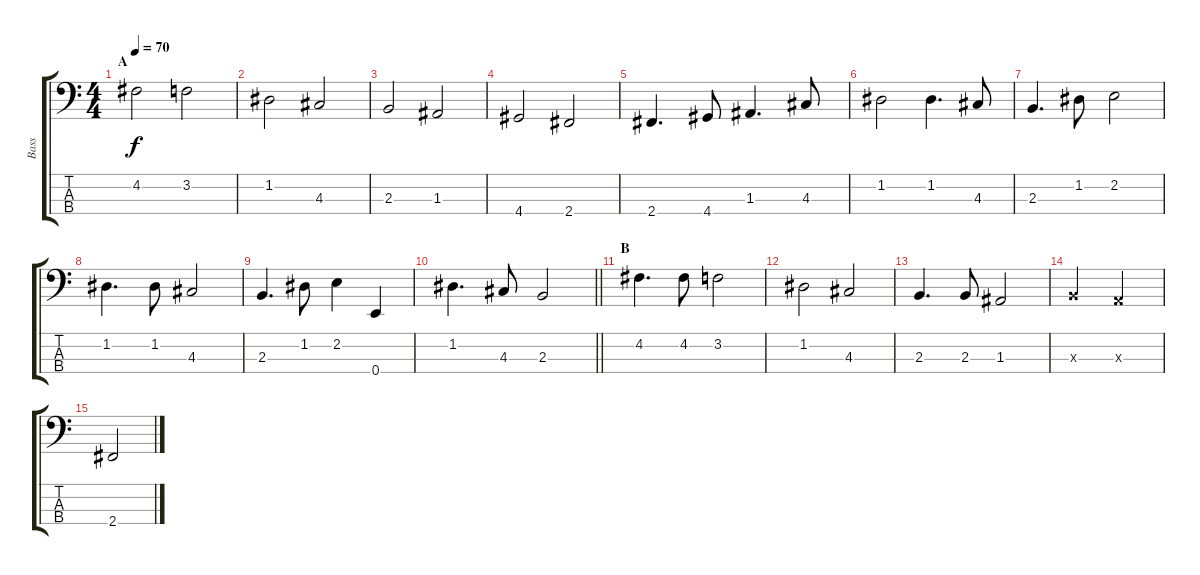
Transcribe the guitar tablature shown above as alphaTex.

\track ("Bass" "Bass") {instrument electricbassfinger}
\staff {score tabs}
\tuning (G2 D2 A1 E1) {hide}
\ts (4 4)
\section ("" "A")
\tempo 70
\clef f4
\ks c
4.2.2{dy f instrument electricbassfinger} 3.2.2 |
1.2.2 4.3.2 |
2.3.2 1.3.2 |
4.4.2 2.4.2 |
2.4.4{d} 4.4.8 1.3.4{d} 4.3.8 |
1.2.2 1.2.4{d} 4.3.8 |
2.3.4{d} 1.2.8 2.2.2 |
1.2.4{d} 1.2.8 4.3.2 |
2.3.4{d} 1.2.8 2.2.4 0.4.4 |
\barLineRight lightlight
1.2.4{d} 4.3.8 2.3.2 |
\section ("" "B")
4.2.4{d} 4.2.8 3.2.2 |
1.2.2 4.3.2 |
2.3.4{d} 2.3.8 1.3.2 |
2.3{x}.2 0.3{x}.2 |
2.4.2
